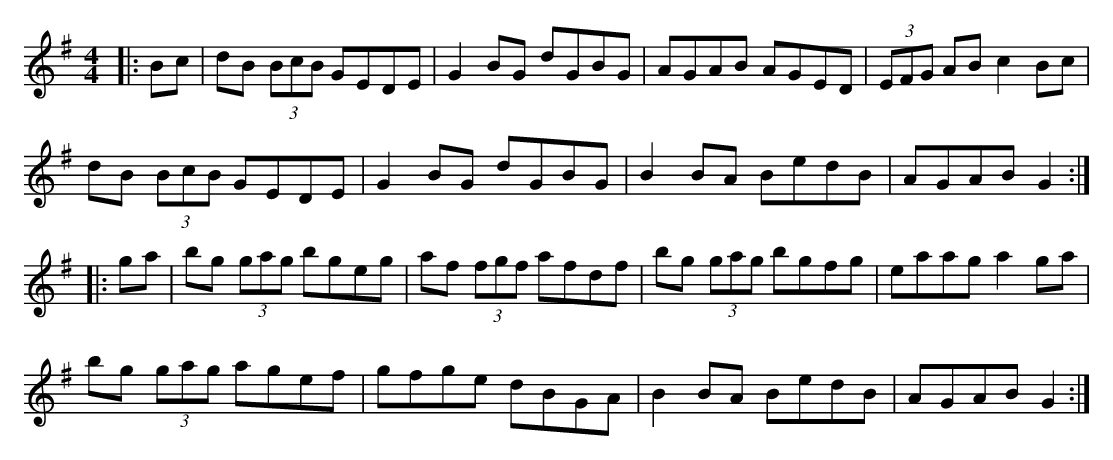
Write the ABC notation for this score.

X:1
M:4/4
K:G
|:Bc|dB (3BcB GEDE|G2 BG dGBG|AGAB AGED|(3EFG AB c2 Bc|
dB (3BcB GEDE|G2 BG dGBG|B2 BA BedB|AGAB G2:|
|:ga|bg (3gag bgeg|af (3fgf afdf|bg (3gag bgfg|eaag a2 ga|
bg (3gag agef|gfge dBGA|B2 BA BedB|AGAB G2:|
